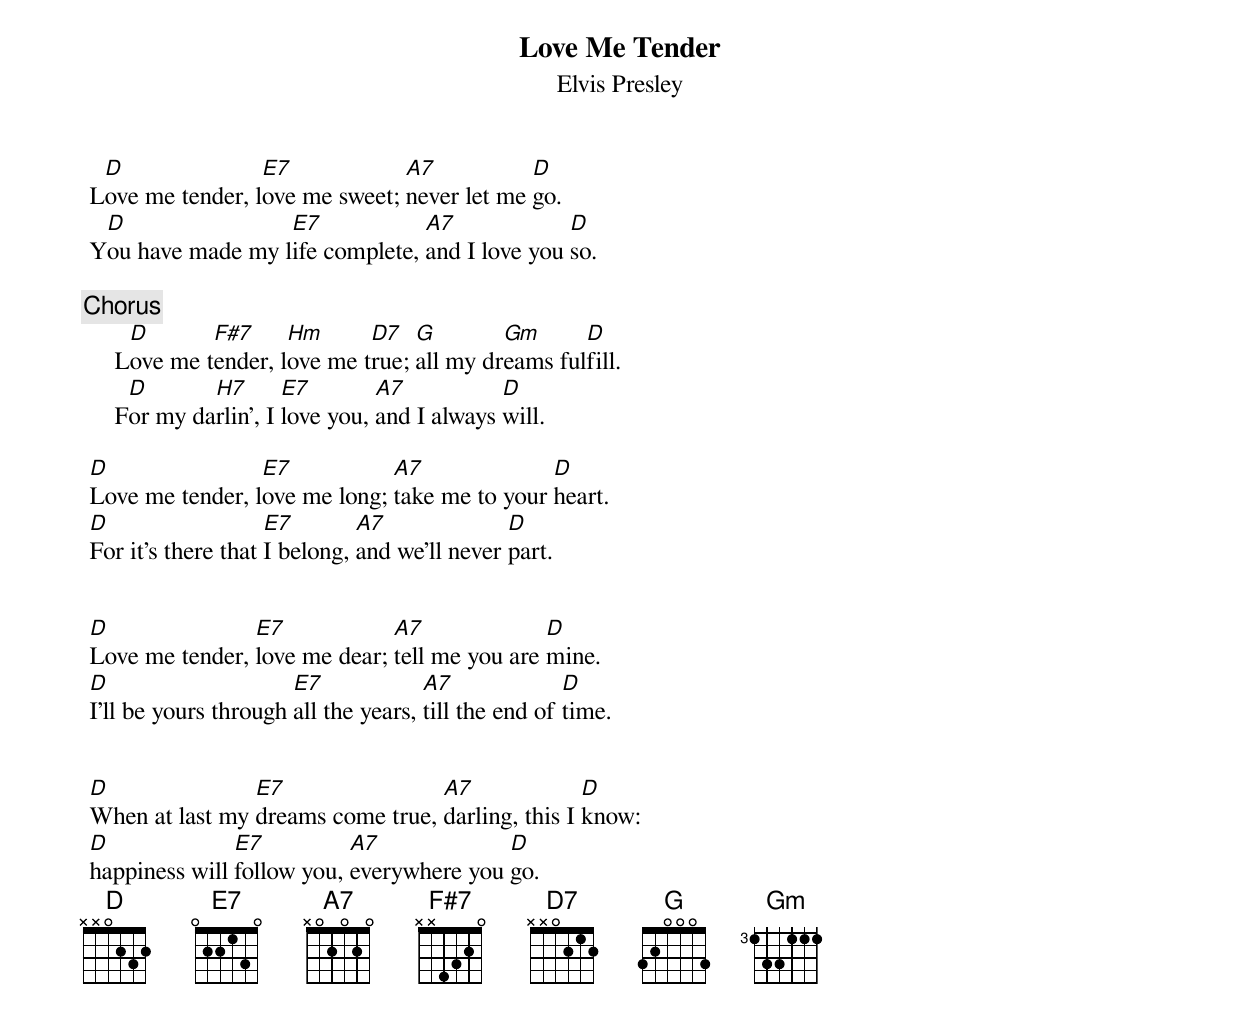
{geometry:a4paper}
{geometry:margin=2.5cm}
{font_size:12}

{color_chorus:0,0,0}

{title: Love Me Tender}
{subtitle: Elvis Presley}

{define:F#7  2 n 2 n 1 n n}
{define:D7 t x n n 2 1 2}
{define:A7  t x n 2 n 2 n}
{define:E7 t n 2 2 1 3 n}
{define:G 3 n 2 2 1 n n}
{define:Gm 3 n 2 2 n n }
{define:H7 t x 2 1 2 n 2}
{define:H7 2 x n 2 n 2 n}
{define:Hm 2 x n 2 2 1 n}

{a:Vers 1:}
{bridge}
	L[D]ove me tender, l[E7]ove me sweet; [A7]never let me [D]go.
	Y[D]ou have made my l[E7]ife complete, [A7]and I love you [D]so.
{/bridge}

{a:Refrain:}
{chorus}
     L[D]ove me t[F#7]ender, l[Hm]ove me t[D7]rue; [G]all my dr[Gm]eams ful[D]fill.
     F[D]or my da[H7]rlin', I [E7]love you, [A7]and I always [D]will.
{/chorus}

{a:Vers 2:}
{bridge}
	[D]Love me tender, l[E7]ove me long; [A7]take me to your [D]heart.
	[D]For it's there that [E7]I belong, [A7]and we'll never [D]part.
{/bridge}

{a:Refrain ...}

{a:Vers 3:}
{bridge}
	[D]Love me tender, [E7]love me dear; [A7]tell me you are [D]mine.
	[D]I'll be yours through [E7]all the years, [A7]till the end of [D]time.
{/bridge}

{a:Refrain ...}

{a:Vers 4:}
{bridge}
	[D]When at last my [E7]dreams come true, [A7]darling, this I [D]know:
	[D]happiness will [E7]follow you, [A7]everywhere you [D]go.
{/bridge}
